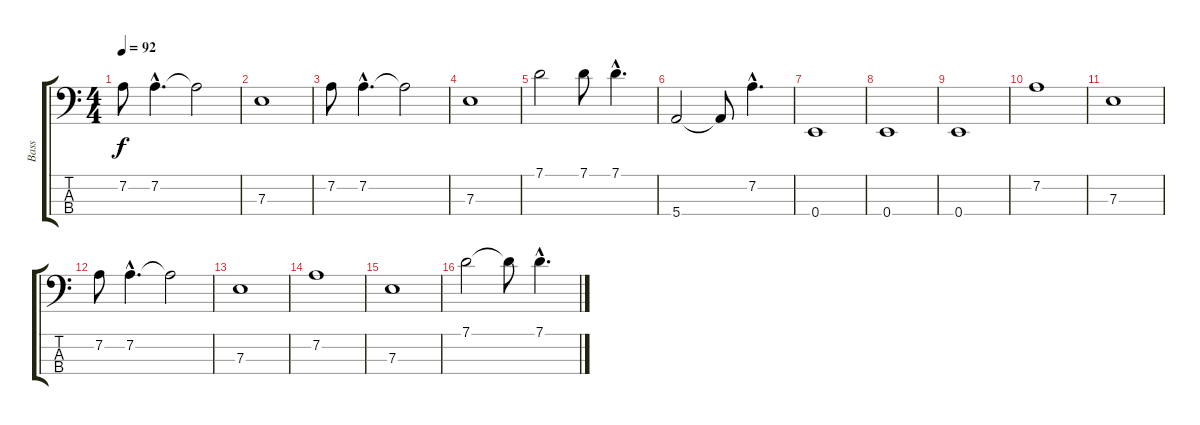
\track ("Bass" "Bass") {instrument electricbassfinger}
\staff {score tabs}
\tuning (G2 D2 A1 E1) {hide}
\ts (4 4)
\tempo 92
\clef f4
\ks c
7.2.8{dy f} 7.2{hac}.4{d} 7.2{t}.2 |
7.3.1 |
7.2.8 7.2{hac}.4{d} 7.2{t}.2 |
7.3.1 |
7.1.2 7.1.8 7.1{hac}.4{d} |
5.4.2 5.4{t}.8 7.2{hac}.4{d} |
0.4.1 |
0.4.1 |
0.4.1 |
7.2.1 |
7.3.1 |
7.2.8 7.2{hac}.4{d} 7.2{t}.2 |
7.3.1 |
7.2.1 |
7.3.1 |
7.1.2 7.1{t}.8 7.1{hac}.4{d}
